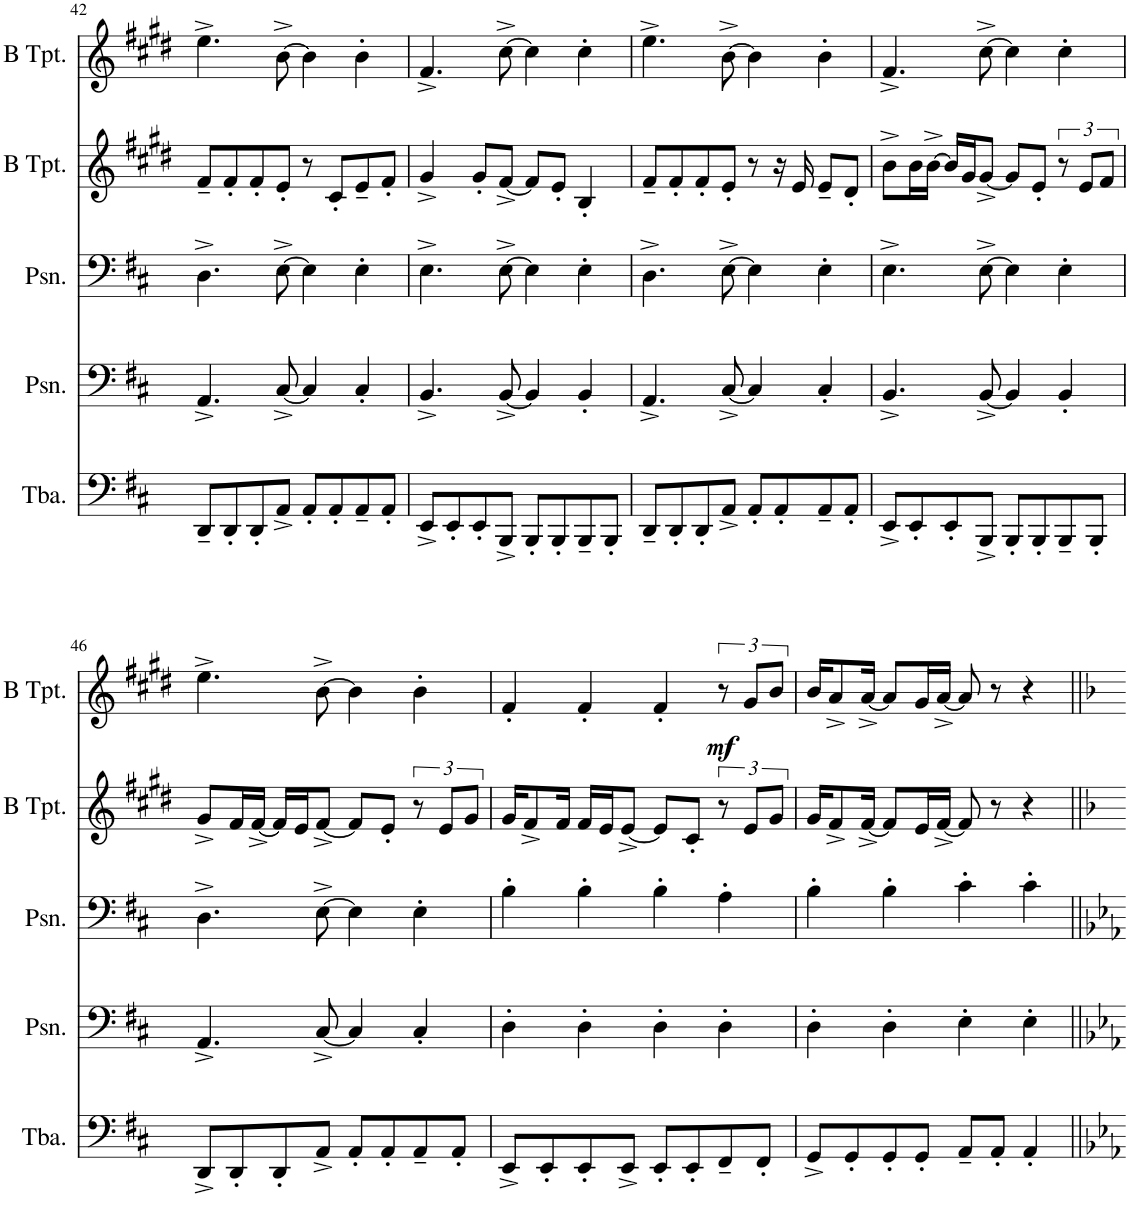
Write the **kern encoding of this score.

**kern	**kern	**kern	**kern	**kern	**dynam
*part5	*part4	*part3	*part2	*part1	*part1
*staff5	*staff4	*staff3	*staff2	*staff1	*staff1
*I"Tuba	*I"Posaune	*I"Posaune	*I"Trompete in B	*I"Trompete in B	*
*I'Tba.	*I'Psn.	*I'Psn.	*	*	*
!!LO:PB:g=z
*clefF4	*clefF4	*clefF4	*clefG2	*clefG2	*
*	*	*	*Trd1c2	*Trd1c2	*
*k[f#c#]	*k[f#c#]	*k[f#c#]	*k[f#c#g#d#]	*k[f#c#g#d#]	*
*M4/4	*M4/4	*M4/4	*M4/4	*M4/4	*
=42	=42	=42	=42	=42	=42
8DD~/L	4.AA^/	4.D^\	8f#~/L	4.ee^\	.
8DD'/	.	.	8f#'/	.	.
8DD'/	.	.	8f#'/	.	.
8AA^/J	[8C#^/	[8E^\	8e'/J	[8b^\	.
8AA'/L	4C#/]	4E\]	8r	4b\]	.
8AA'/	.	.	8c#'/L	.	.
8AA~/	4C#'/	4E'\	8e~/	4b'\	.
8AA'/J	.	.	8f#'/J	.	.
=43	=43	=43	=43	=43	=43
8EE^/L	4.BB^/	4.E^\	4g#^/	4.f#^/	.
8EE'/	.	.	.	.	.
8EE'/	.	.	8g#'/L	.	.
8BBB^/J	[8BB^/	[8E^\	[8f#^/J	[8cc#^\	.
8BBB'/L	4BB/]	4E\]	8f#/L]	4cc#\]	.
8BBB'/	.	.	8e'/J	.	.
8BBB~/	4BB'/	4E'\	4B'/	4cc#'\	.
8BBB'/J	.	.	.	.	.
=44	=44	=44	=44	=44	=44
8DD~/L	4.AA^/	4.D^\	8f#~/L	4.ee^\	.
8DD'/	.	.	8f#'/	.	.
8DD'/	.	.	8f#'/	.	.
8AA^/J	[8C#^/	[8E^\	8e'/J	[8b^\	.
8AA'/L	4C#/]	4E\]	8r	4b\]	.
8AA'/	.	.	16r	.	.
.	.	.	16e/	.	.
8AA~/	4C#'/	4E'\	8e~/L	4b'\	.
8AA'/J	.	.	8d#'/J	.	.
=45	=45	=45	=45	=45	=45
8EE^/L	4.BB^/	4.E^\	8b^\L	4.f#^/	.
8EE'/	.	.	16b\L	.	.
.	.	.	[16b^\JJ	.	.
8EE'/	.	.	16b/LL]	.	.
.	.	.	16g#/J	.	.
8BBB^/J	[8BB^/	[8E^\	[8g#^/J	[8cc#^\	.
8BBB'/L	4BB/]	4E\]	8g#/L]	4cc#\]	.
8BBB'/	.	.	8e'/J	.	.
8BBB~/	4BB'/	4E'\	12r	4cc#'\	.
.	.	.	12e/L	.	.
8BBB'/J	.	.	.	.	.
.	.	.	12f#/J	.	.
!!LO:LB:g=z
=46	=46	=46	=46	=46	=46
8DD^/L	4.AA^/	4.D^\	8g#^/L	4.ee^\	.
8DD'/	.	.	16f#/L	.	.
.	.	.	[16f#^/JJ	.	.
8DD'/	.	.	16f#/LL]	.	.
.	.	.	16e/J	.	.
8AA^/J	[8C#^/	[8E^\	[8f#^/J	[8b^\	.
8AA'/L	4C#/]	4E\]	8f#/L]	4b\]	.
8AA'/	.	.	8e'/J	.	.
8AA~/	4C#'/	4E'\	12r	4b'\	.
.	.	.	12e/L	.	.
8AA'/J	.	.	.	.	.
.	.	.	12g#/J	.	.
=47	=47	=47	=47	=47	=47
8EE^/L	4D'\	4B'\	16g#/KL	4f#'/	.
.	.	.	8f#^/	.	.
8EE'/	.	.	.	.	.
.	.	.	16f#/Jk	.	.
8EE'/	4D'\	4B'\	16f#/LL	4f#'/	.
.	.	.	16e/J	.	.
8EE^/J	.	.	[8e^/J	.	.
8EE'/L	4D'\	4B'\	8e/L]	4f#'/	.
8EE'/	.	.	8c#'/J	.	.
!	!	!	!	!	!LO:DY:b
8FF#~/	4D'\	4A'\	12r	12r	mf
.	.	.	12e/L	12g#/L	.
8FF#'/J	.	.	.	.	.
.	.	.	12g#/J	12b/J	.
=48	=48	=48	=48	=48	=48
8GG^/L	4D'\	4B'\	16g#/KL	16b/KL	.
.	.	.	8f#^/	8a^/	.
8GG'/	.	.	.	.	.
.	.	.	[16f#^/Jk	[16a^/Jk	.
8GG'/	4D'\	4B'\	8f#/L]	8a/L]	.
8GG'/J	.	.	16e/L	16g#/L	.
.	.	.	[16f#^/JJ	[16a^/JJ	.
8AA~/L	4E'\	4c#'\	8f#/]	8a/]	.
8AA'/J	.	.	8r	8r	.
4AA'/	4E'\	4c#'\	4r	4r	.
=||	=||	=||	=||	=||	=||
*-	*-	*-	*-	*-	*-
